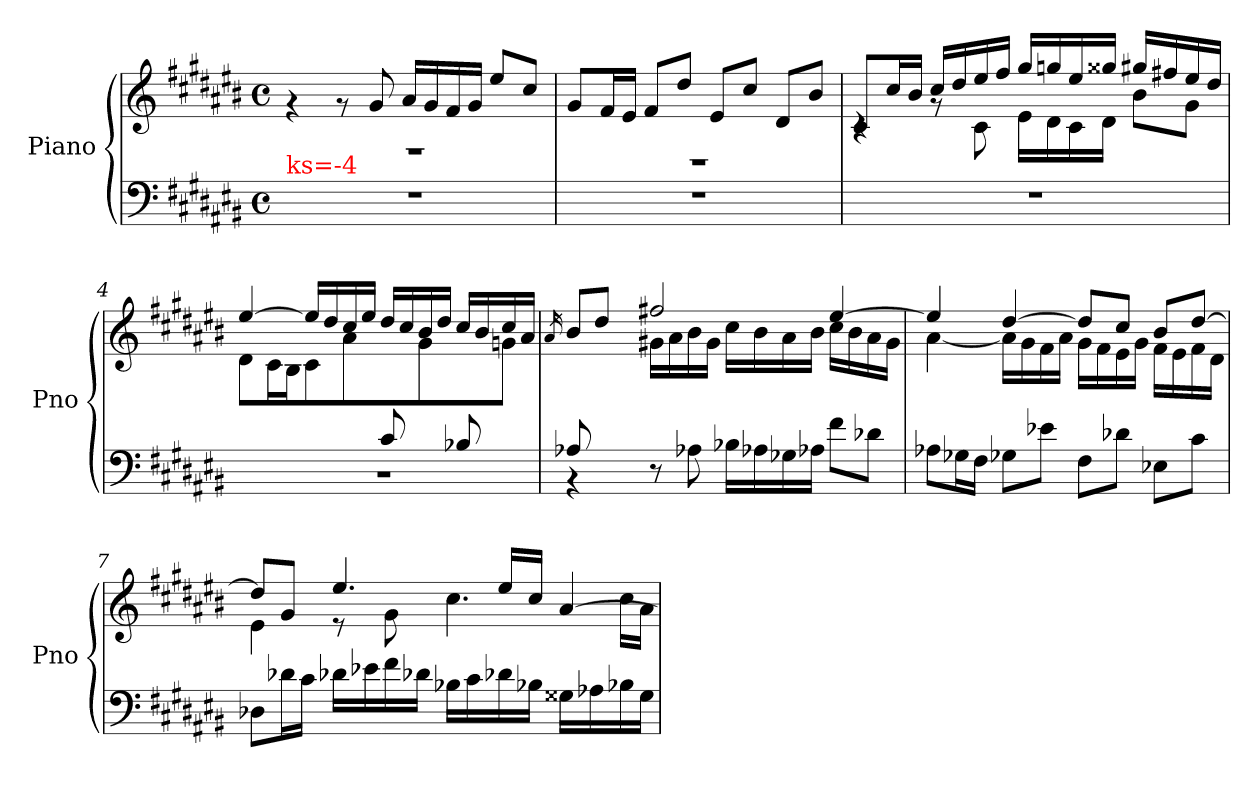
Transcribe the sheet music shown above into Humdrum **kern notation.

**kern	**kern
*part1	*part1
*staff2	*staff1
*I"Piano	*
*I'Pno	*
*clefF4	*clefG2
*k[f#c#g#d#a#e#b#]	*k[f#c#g#d#a#e#b#]
*M4/4	*M4/4
*met(c)	*met(c)
=1	=1
*	*^
!LO:TX:a:color=#FF0000:t=ks=-4	!	!
1r	1rF	4rg
.	.	8rg
.	.	8g#/
.	.	16a#/LL
.	.	16g#/
.	.	16f#/
.	.	16g#/JJ
.	.	8ee#/L
.	.	8cc#/J
=2	=2	=2
1r	1rD	8g#/L
.	.	16f#/L
.	.	16e#/JJ
.	.	8f#/L
.	.	8dd#/J
.	.	8e#/L
.	.	8cc#/J
.	.	8d#/L
.	.	8b#/J
=3	=3	=3
1r	8c#/L	4rc
.	16cc#/L	.
.	16b#/JJ	.
.	16cc#/LL	8rg
.	16dd#/	.
.	16ee#/	8c#\
.	16ff#/JJ	.
.	16gg#/LL	16e#\LL
.	16ggni/	16d#\
.	16ee#/	16c#\
.	16gg##i/JJ	16d#\JJ
.	16gg#/LL	8b#\L
.	16ff#X/	.
.	16ee#/	8g#\J
.	16dd#/JJ	.
!!LO:LB:g=z	!!
=4	=4	=4
*^	*	*
2ryy	1r	[4ee#/	8d#\L
.	.	.	16c#\L
.	.	.	16B#\JJ
.	.	16ee#/LL]	8c#\L
.	.	16dd#/	.
.	.	16cc#/	8a#\J
.	.	16ee#/JJ	.
8c#i/L	.	16dd#/LL	8ryy
.	.	16cc#/	.
8ryy	.	16b#/	8g#\J
.	.	16dd#/JJ	.
8B-Xi/L	.	16cc#/LL	8ryy
.	.	16b#/	.
8ryy	.	16cc#/	8gni\J
.	.	16a#/JJ	.
=5	=5	=5	=5
.	.	16qa#/	.
8A-Xi/L	4rBB	8b#/L	8ryy
2..ryy	.	8dd#/J	16g#\L
.	.	.	16gni\JJ
.	8r	2ff#X/	16g#\LL
.	.	.	16a#\
.	8A-Xi\	.	16b#\
.	.	.	16g#\JJ
.	16B-Xi\LL	.	16cc#\LL
.	16A-Xi\	.	16b#\
.	16G-Xi\	.	16a#\
.	16A-Xi\JJ	.	16b#\JJ
.	8f#i\L	[4ee#/	16cc#\LL
.	.	.	16b#\
.	8d-Xi\J	.	16a#\
.	.	.	16g#\JJ
*v	*v	*	*
=6	=6	=6
8A-Xi\L	4ee#/]	[4a#\
16G-Xi\L	.	.
16F#i\JJ	.	.
8G-Xi\L	[4dd#/	16a#\LL]
.	.	16g#\
8e-Xi\J	.	16f#\
.	.	16a#\JJ
8F#i\L	8dd#/L]	16g#\LL
.	.	16f#\
8d-Xi\J	8cc#/J	16e#\
.	.	16g#\JJ
8E-Xi\L	8b#/L	16f#\LL
.	.	16e#\
8c#i\J	[8dd#/J	16f#\
.	.	16d#\JJ
!!LO:LB:g=z	!!
=7	=7	=7
8D-Xi\L	8dd#/L]	4e#\
16d-Xi\L	8g#/J	.
16c#i\JJ	.	.
16d-Xi\LL	4.ee#/	8r
16e-Xi\	.	.
16f#i\	.	8g#\
16d-Xi\JJ	.	.
16B-Xi\LL	.	4.cc#\
16c#i\	.	.
16d-Xi\	16ee#/LL	.
16B-Xi\JJ	16cc#/JJ	.
16G##Xi\LL	[4a#/	.
16A-Xi\	.	.
16B-Xi\	.	16cc#\LL
16G##i\JJ	.	16a#\JJ
*	*v	*v
=	=
*-	*-
